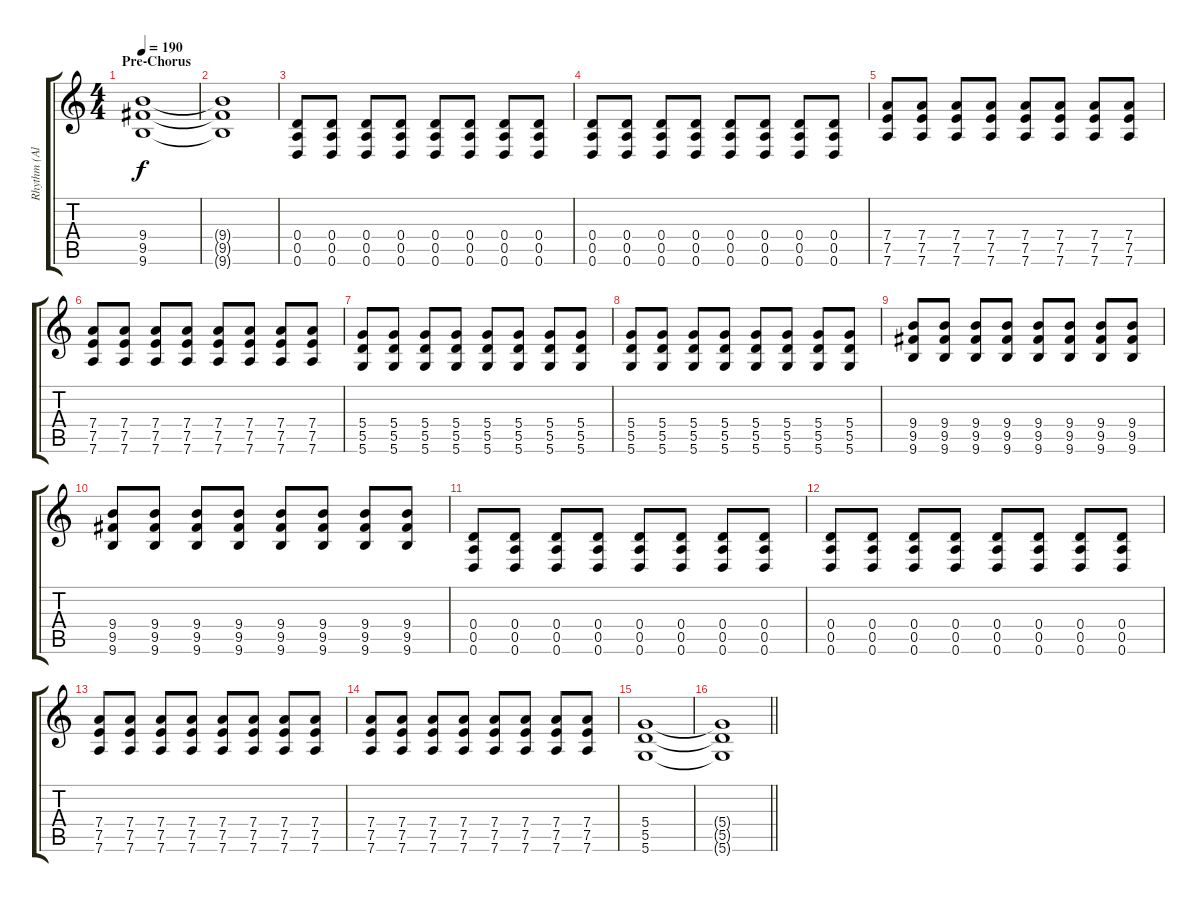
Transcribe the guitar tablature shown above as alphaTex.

\track ("Rhythm (Alex)" "Rhythm (Al") {instrument distortionguitar}
\staff {score tabs}
\tuning (E4 B3 G3 D3 A2 D2) {hide}
\ts (4 4)
\section ("" "Pre-Chorus")
\tempo 190
\clef g2
\ks c
(9.4 9.5 9.6).1{dy f} |
(9.4{t} 9.5{t} 9.6{t}).1 |
(0.4 0.5 0.6).8 (0.4 0.5 0.6).8 (0.4 0.5 0.6).8 (0.4 0.5 0.6).8 (0.4 0.5 0.6).8 (0.4 0.5 0.6).8 (0.4 0.5 0.6).8 (0.4 0.5 0.6).8 |
(0.4 0.5 0.6).8 (0.4 0.5 0.6).8 (0.4 0.5 0.6).8 (0.4 0.5 0.6).8 (0.4 0.5 0.6).8 (0.4 0.5 0.6).8 (0.4 0.5 0.6).8 (0.4 0.5 0.6).8 |
(7.4 7.5 7.6).8 (7.4 7.5 7.6).8 (7.4 7.5 7.6).8 (7.4 7.5 7.6).8 (7.4 7.5 7.6).8 (7.4 7.5 7.6).8 (7.4 7.5 7.6).8 (7.4 7.5 7.6).8 |
(7.4 7.5 7.6).8 (7.4 7.5 7.6).8 (7.4 7.5 7.6).8 (7.4 7.5 7.6).8 (7.4 7.5 7.6).8 (7.4 7.5 7.6).8 (7.4 7.5 7.6).8 (7.4 7.5 7.6).8 |
(5.4 5.5 5.6).8 (5.4 5.5 5.6).8 (5.4 5.5 5.6).8 (5.4 5.5 5.6).8 (5.4 5.5 5.6).8 (5.4 5.5 5.6).8 (5.4 5.5 5.6).8 (5.4 5.5 5.6).8 |
(5.4 5.5 5.6).8 (5.4 5.5 5.6).8 (5.4 5.5 5.6).8 (5.4 5.5 5.6).8 (5.4 5.5 5.6).8 (5.4 5.5 5.6).8 (5.4 5.5 5.6).8 (5.4 5.5 5.6).8 |
(9.4 9.5 9.6).8 (9.4 9.5 9.6).8 (9.4 9.5 9.6).8 (9.4 9.5 9.6).8 (9.4 9.5 9.6).8 (9.4 9.5 9.6).8 (9.4 9.5 9.6).8 (9.4 9.5 9.6).8 |
(9.4 9.5 9.6).8 (9.4 9.5 9.6).8 (9.4 9.5 9.6).8 (9.4 9.5 9.6).8 (9.4 9.5 9.6).8 (9.4 9.5 9.6).8 (9.4 9.5 9.6).8 (9.4 9.5 9.6).8 |
(0.4 0.5 0.6).8 (0.4 0.5 0.6).8 (0.4 0.5 0.6).8 (0.4 0.5 0.6).8 (0.4 0.5 0.6).8 (0.4 0.5 0.6).8 (0.4 0.5 0.6).8 (0.4 0.5 0.6).8 |
(0.4 0.5 0.6).8 (0.4 0.5 0.6).8 (0.4 0.5 0.6).8 (0.4 0.5 0.6).8 (0.4 0.5 0.6).8 (0.4 0.5 0.6).8 (0.4 0.5 0.6).8 (0.4 0.5 0.6).8 |
(7.4 7.5 7.6).8 (7.4 7.5 7.6).8 (7.4 7.5 7.6).8 (7.4 7.5 7.6).8 (7.4 7.5 7.6).8 (7.4 7.5 7.6).8 (7.4 7.5 7.6).8 (7.4 7.5 7.6).8 |
(7.4 7.5 7.6).8 (7.4 7.5 7.6).8 (7.4 7.5 7.6).8 (7.4 7.5 7.6).8 (7.4 7.5 7.6).8 (7.4 7.5 7.6).8 (7.4 7.5 7.6).8 (7.4 7.5 7.6).8 |
(5.4 5.5 5.6).1 |
\barLineRight lightlight
(5.4{t} 5.5{t} 5.6{t}).1
